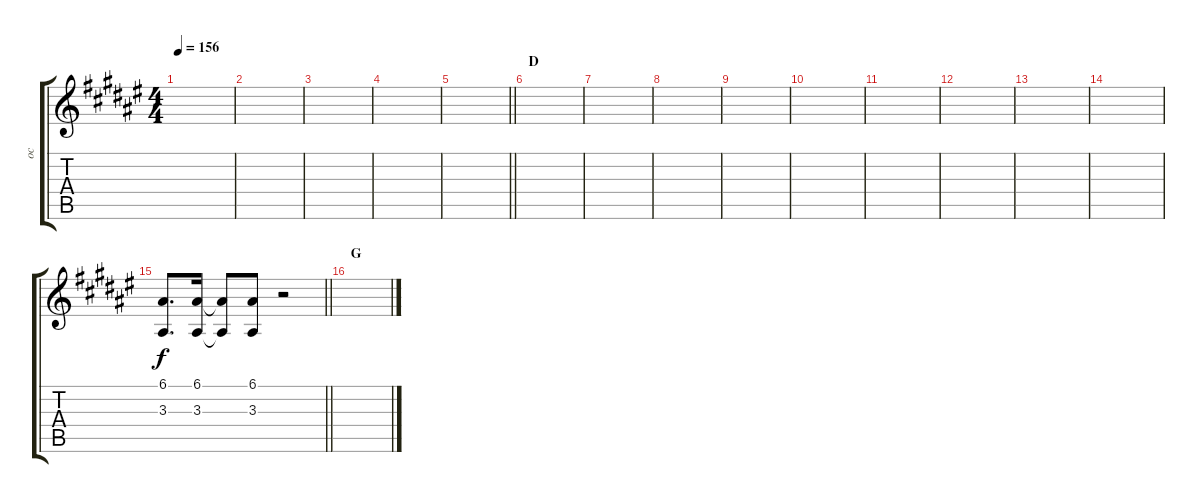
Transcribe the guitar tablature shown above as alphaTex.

\track ("oc" "oc") {instrument orchestrahit}
\staff {score tabs}
\tuning (E4 B3 G3 D3 A2 E2) {hide}
\ts (4 4)
\tempo 156
\clef g2
\ks f#
|
|
|
|
\barLineRight lightlight
|
\section ("" "D")
|
|
|
|
|
|
|
|
|
\barLineRight lightlight
(6.1 3.3).8{d} (6.1 3.3).16 (6.1{t} 3.3{t}).8 (6.1 3.3).8 r.2 |
\section ("" "G")
